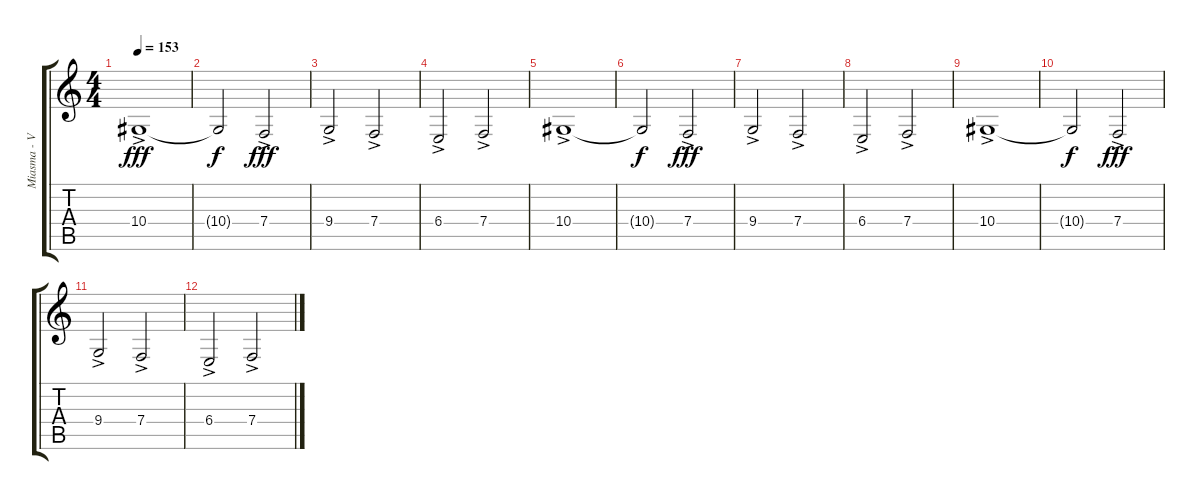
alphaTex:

\track ("Miasma - Viola (Viola)" "Miasma - V") {instrument viola}
\staff {score tabs}
\tuning (C4 G3 Eb3 Bb2 F2 C2) {hide}
\ts (4 4)
\tempo 153
\clef g2
\ks c
10.4{ac}.1{dy fff} |
10.4{t}.2{dy f} 7.4{ac}.2{dy fff} |
9.4{ac}.2 7.4{ac}.2 |
6.4{ac}.2 7.4{ac}.2 |
10.4{ac}.1 |
10.4{t}.2{dy f} 7.4{ac}.2{dy fff} |
9.4{ac}.2 7.4{ac}.2 |
6.4{ac}.2 7.4{ac}.2 |
10.4{ac}.1 |
10.4{t}.2{dy f} 7.4{ac}.2{dy fff} |
9.4{ac}.2 7.4{ac}.2 |
6.4{ac}.2 7.4{ac}.2
